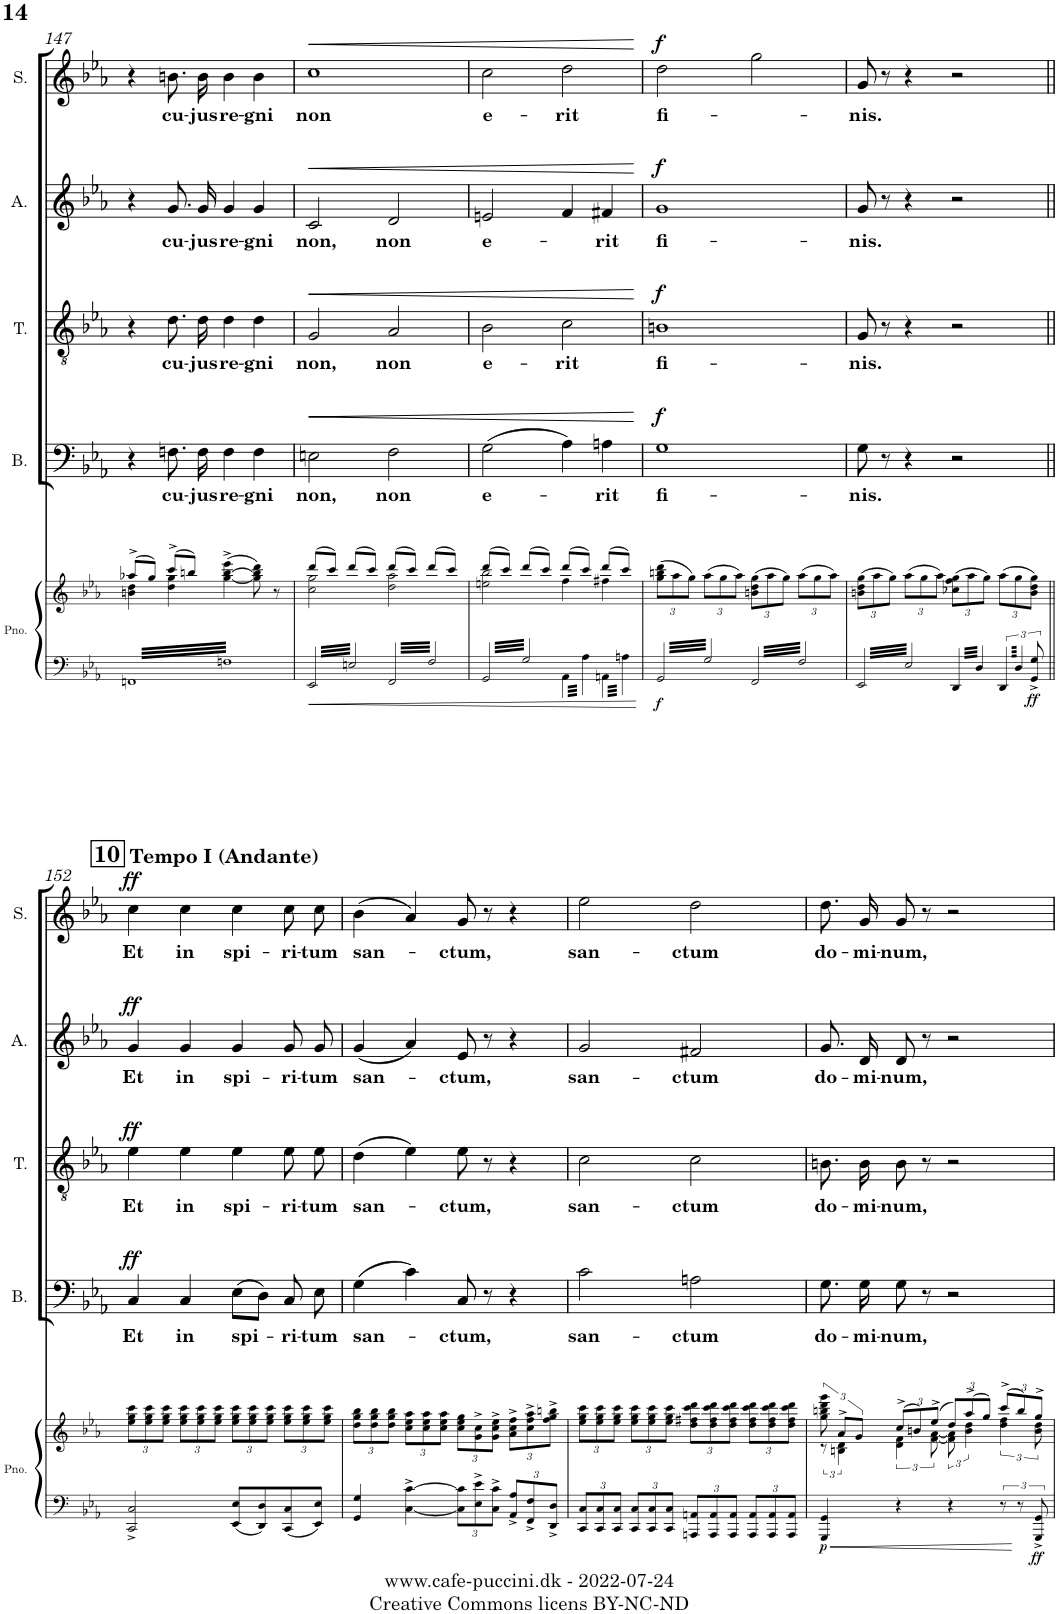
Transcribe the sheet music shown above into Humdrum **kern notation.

**kern	**kern	**dynam	**kern	**text	**dynam	**kern	**text	**dynam	**kern	**text	**dynam	**kern	**text	**dynam
*part5	*part5	*part5	*part4	*part4	*part4	*part3	*part3	*part3	*part2	*part2	*part2	*part1	*part1	*part1
*staff6	*staff5	*staff5/6	*staff4	*staff4	*staff4	*staff3	*staff3	*staff3	*staff2	*staff2	*staff2	*staff1	*staff1	*staff1
*I"Piano	*	*	*I"Bass	*	*	*I"Tenor	*	*	*I"Alto	*	*	*I"Soprano	*	*
*I'Pno.	*	*	*I'B.	*	*	*I'T.	*	*	*I'A.	*	*	*I'S.	*	*
!!LO:PB:g=z
*clefF4	*clefG2	*	*clefF4	*	*	*clefGv2	*	*	*clefG2	*	*	*clefG2	*	*
*k[b-e-a-]	*k[b-e-a-]	*	*k[b-e-a-]	*	*	*k[b-e-a-]	*	*	*k[b-e-a-]	*	*	*k[b-e-a-]	*	*
*M4/4	*M4/4	*	*M4/4	*	*	*M4/4	*	*	*M4/4	*	*	*M4/4	*	*
*met(c)	*met(c)	*	*met(c)	*	*	*met(c)	*	*	*met(c)	*	*	*met(c)	*	*
=147	=147	=147	=147	=147	=147	=147	=147	=147	=147	=147	=147	=147	=147	=147
*	*^	*	*	*	*	*	*	*	*	*	*	*	*	*
*	*	*^	*	*	*	*	*	*	*	*	*	*	*	*	*
3.FFn	(8aa-X^/L	2ryy	4bn\ 4dd\	.	4r	.	.	4r	.	.	4r	.	.	4r	.	.
.	8gg/J)	.	.	.	.	.	.	.	.	.	.	.	.	.	.	.
!	!	!	!	!	!	!LO:LY:b	!	!	!LO:LY:b	!	!	!LO:LY:b	!	!	!LO:LY:b	!
.	(8ccc^/L	.	4dd\ 4gg\	.	8.Fn\	cu-	.	8.d\L	cu-	.	8.g/L	cu-	.	8.bn\L	cu-	.
.	8bbn/J)	.	.	.	.	.	.	.	.	.	.	.	.	.	.	.
!	!	!	!	!	!	!LO:LY:b	!	!	!LO:LY:b	!	!	!LO:LY:b	!	!	!LO:LY:b	!
.	.	.	.	.	16F\	-jus	.	16d\Jk	-jus	.	16g/Jk	-jus	.	16b\Jk	-jus	.
!	!	!	!	!	!	!LO:LY:b	!	!	!LO:LY:b	!	!	!LO:LY:b	!	!	!LO:LY:b	!
3.Fn	(>[4gg\^ [4bb\^ 4eee-\^	4ryy	2ryy	.	4F\	re-	.	4d\	re-	.	4g/	re-	.	4b\	re-	.
!	!	!	!	!	!	!LO:LY:b	!	!	!LO:LY:b	!	!	!LO:LY:b	!	!	!LO:LY:b	!
.	8gg\] 8bb\] 8ddd\)	8ryy	.	.	4F\	-gni	.	4d\	-gni	.	4g/	-gni	.	4b\	-gni	.
.	8r	8ryy	.	.	.	.	.	.	.	.	.	.	.	.	.	.
*	*	*v	*v	*	*	*	*	*	*	*	*	*	*	*	*	*
=148	=148	=148	=148	=148	=148	=148	=148	=148	=148	=148	=148	=148	=148	=148	=148
!	!	!	!	!	!LO:LY:b	!LO:HP:b	!	!LO:LY:b	!LO:HP:b	!	!LO:LY:b	!LO:HP:b	!	!LO:LY:b	!LO:HP:b
6.EE-/	(8ddd/L	2cc\ 2gg\	.	2En\	non,	<	2G/	non,	<	2c/	non,	<	1cc	non	<
.	8ccc/J)	.	.	.	.	.	.	.	.	.	.	.	.	.	.
6.En/	(8ddd/L	.	.	.	.	.	.	.	.	.	.	.	.	.	.
.	8ccc/J)	.	.	.	.	.	.	.	.	.	.	.	.	.	.
!	!	!	!	!	!LO:LY:b	!	!	!LO:LY:b	!	!	!LO:LY:b	!	!	!	!
6.FF/	(8ddd/L	2dd\ 2aa-\	.	2F\	non	.	2A-/	non	.	2d/	non	.	.	.	.
.	8ccc/J)	.	.	.	.	.	.	.	.	.	.	.	.	.	.
6.F/	(8ddd/L	.	.	.	.	.	.	.	.	.	.	.	.	.	.
.	8ccc/J)	.	.	.	.	.	.	.	.	.	.	.	.	.	.
=149	=149	=149	=149	=149	=149	=149	=149	=149	=149	=149	=149	=149	=149	=149	=149
!	!	!	!	!	!LO:LY:b	!	!	!LO:LY:b	!	!	!LO:LY:b	!	!	!LO:LY:b	!
6.GG/	(8ddd/L	2een\ 2bb-\	.	(2G\	e-	.	2B-\	e-	.	2en/	e-	.	2cc\	e-	.
.	8ccc/J)	.	.	.	.	.	.	.	.	.	.	.	.	.	.
6.G/	(8ddd/L	.	.	.	.	.	.	.	.	.	.	.	.	.	.
.	8ccc/J)	.	.	.	.	.	.	.	.	.	.	.	.	.	.
!	!	!	!	!	!	!	!	!LO:LY:b	!	!	!	!	!	!LO:LY:b	!
12.AA-\	(8ddd/L	4ff\	.	4A-\)	.	.	2c\	-rit	.	4f/	.	.	2dd\	-rit	.
12.A-\	8ccc/J)	.	.	.	.	.	.	.	.	.	.	.	.	.	.
!	!	!	!	!	!LO:LY:b	!	!	!	!	!	!LO:LY:b	!	!	!	!
12.AAn\	(8ddd/L	4ff#X\	.	4An\	-rit	.	.	.	.	4f#X/	-rit	.	.	.	.
12.An\	8ccc/J)	.	.	.	.	.	.	.	.	.	.	.	.	.	.
*	*v	*v	*	*	*	*	*	*	*	*	*	*	*	*	*
.	.	.	.	.	[	.	.	[	.	.	[	.	.	[
=150	=150	=150	=150	=150	=150	=150	=150	=150	=150	=150	=150	=150	=150	=150
*	*Xbrackettup	*	*	*	*	*	*	*	*	*	*	*	*	*
!	!	!LO:DY:b=2	!	!LO:LY:b	!LO:DY:a	!	!LO:LY:b	!LO:DY:a	!	!LO:LY:b	!LO:DY:a	!	!LO:LY:b	!LO:DY:a
6.GG/	(12gg\ 12bbn\ 12ddd\L	f	1G	fi-	f	1Bn	fi-	f	1g	fi-	f	2dd\	fi-	f
.	12aa-\	.	.	.	.	.	.	.	.	.	.	.	.	.
.	12gg\J)	.	.	.	.	.	.	.	.	.	.	.	.	.
6.G/	(12aa-\L	.	.	.	.	.	.	.	.	.	.	.	.	.
.	12gg\	.	.	.	.	.	.	.	.	.	.	.	.	.
.	12aa-\J)	.	.	.	.	.	.	.	.	.	.	.	.	.
6.FF/	(12bn\ 12dd\ 12gg\L	.	.	.	.	.	.	.	.	.	.	2gg\	.	.
.	12aa-\	.	.	.	.	.	.	.	.	.	.	.	.	.
.	12gg\J)	.	.	.	.	.	.	.	.	.	.	.	.	.
6.F/	(12aa-\L	.	.	.	.	.	.	.	.	.	.	.	.	.
.	12gg\	.	.	.	.	.	.	.	.	.	.	.	.	.
.	12aa-\J)	.	.	.	.	.	.	.	.	.	.	.	.	.
=151	=151	=151	=151	=151	=151	=151	=151	=151	=151	=151	=151	=151	=151	=151
!	!	!	!	!LO:LY:b	!	!	!LO:LY:b	!	!	!LO:LY:b	!	!	!LO:LY:b	!
6.EE-/	(12bn\ 12dd\ 12gg\L	.	8G\	-nis.	.	8G/	-nis.	.	8g/	-nis.	.	8g/	-nis.	.
.	12aa-\	.	.	.	.	.	.	.	.	.	.	.	.	.
.	.	.	8r	.	.	8r	.	.	8r	.	.	8r	.	.
.	12gg\J)	.	.	.	.	.	.	.	.	.	.	.	.	.
6.E-/	(12aa-\L	.	4r	.	.	4r	.	.	4r	.	.	4r	.	.
.	12gg\	.	.	.	.	.	.	.	.	.	.	.	.	.
.	12aa-\J)	.	.	.	.	.	.	.	.	.	.	.	.	.
12.DD/	(12cc-X\ 12ff\ 12gg\L	.	2r	.	.	2r	.	.	2r	.	.	2r	.	.
.	12aa-\	.	.	.	.	.	.	.	.	.	.	.	.	.
12.D/	.	.	.	.	.	.	.	.	.	.	.	.	.	.
.	12gg\J)	.	.	.	.	.	.	.	.	.	.	.	.	.
12DD/	(12aa-\L	.	.	.	.	.	.	.	.	.	.	.	.	.
12D/	12gg\	.	.	.	.	.	.	.	.	.	.	.	.	.
!	!	!LO:DY:b=2	!	!	!	!	!	!	!	!	!	!	!	!
12GG/^ 12G/^	12b\ 12dd\ 12gg\J)	ff	.	.	.	.	.	.	.	.	.	.	.	.
!!LO:LB:g=z
=152||	=152||	=152||	=152||	=152||	=152||	=152||	=152||	=152||	=152||	=152||	=152||	=152||	=152||	=152||
!	!	!	!	!LO:LY:b	!LO:DY:a	!	!LO:LY:b	!LO:DY:a	!	!LO:LY:b	!LO:DY:a	!	!LO:LY:b	!LO:DY:a
2CC/^ 2C/^	12ee-\ 12gg\ 12ccc\L	.	4C/	Et	ff	4e-\	Et	ff	4g/	Et	ff	4cc\	Et	ff
.	12ee-\ 12gg\ 12ccc\	.	.	.	.	.	.	.	.	.	.	.	.	.
.	12ee-\ 12gg\ 12ccc\J	.	.	.	.	.	.	.	.	.	.	.	.	.
!	!	!	!	!LO:LY:b	!	!	!LO:LY:b	!	!	!LO:LY:b	!	!	!LO:LY:b	!
.	12ee-\ 12gg\ 12ccc\L	.	4C/	in	.	4e-\	in	.	4g/	in	.	4cc\	in	.
.	12ee-\ 12gg\ 12ccc\	.	.	.	.	.	.	.	.	.	.	.	.	.
.	12ee-\ 12gg\ 12ccc\J	.	.	.	.	.	.	.	.	.	.	.	.	.
!	!	!	!	!LO:LY:b	!	!	!LO:LY:b	!	!	!LO:LY:b	!	!	!LO:LY:b	!
8EE-/ 8E-/L	12ee-\ 12gg\ 12ccc\L	.	(8E-\L	spi-	.	4e-\	spi-	.	4g/	spi-	.	4cc\	spi-	.
.	12ee-\ 12gg\ 12ccc\	.	.	.	.	.	.	.	.	.	.	.	.	.
8DD/ 8D/	.	.	8D\J)	.	.	.	.	.	.	.	.	.	.	.
.	12ee-\ 12gg\ 12ccc\J	.	.	.	.	.	.	.	.	.	.	.	.	.
!	!	!	!	!LO:LY:b	!	!	!LO:LY:b	!	!	!LO:LY:b	!	!	!LO:LY:b	!
8CC/ 8C/	12ee-\ 12gg\ 12ccc\L	.	8C/	-ri-	.	8e-\L	-ri-	.	8g/L	-ri-	.	8cc\L	-ri-	.
.	12ee-\ 12gg\ 12ccc\	.	.	.	.	.	.	.	.	.	.	.	.	.
!	!	!	!	!LO:LY:b	!	!	!LO:LY:b	!	!	!LO:LY:b	!	!	!LO:LY:b	!
8EE-/ 8E-/J	.	.	8E-\	-tum	.	8e-\J	-tum	.	8g/J	-tum	.	8cc\J	-tum	.
.	12ee-\ 12gg\ 12ccc\J	.	.	.	.	.	.	.	.	.	.	.	.	.
=153	=153	=153	=153	=153	=153	=153	=153	=153	=153	=153	=153	=153	=153	=153
!	!	!	!	!LO:LY:b	!	!	!LO:LY:b	!	!	!LO:LY:b	!	!	!LO:LY:b	!
4GG/ 4G/	12dd\ 12gg\ 12bb-\L	.	(4G\	san-	.	(4d\	san-	.	(4g/	san-	.	(4b-\	san-	.
.	12dd\ 12gg\ 12bb-\	.	.	.	.	.	.	.	.	.	.	.	.	.
.	12dd\ 12gg\ 12bb-\J	.	.	.	.	.	.	.	.	.	.	.	.	.
[4C\^ [4c\^	12cc\ 12ee-\ 12aa-\L	.	4c\)	.	.	4e-\)	.	.	4a-/)	.	.	4a-/)	.	.
.	12cc\ 12ee-\ 12aa-\	.	.	.	.	.	.	.	.	.	.	.	.	.
.	12cc\ 12ee-\ 12aa-\J	.	.	.	.	.	.	.	.	.	.	.	.	.
*Xbrackettup	*	*	*	*	*	*	*	*	*	*	*	*	*	*
!	!	!	!	!LO:LY:b	!	!	!LO:LY:b	!	!	!LO:LY:b	!	!	!LO:LY:b	!
12C\] 12c\]L	12cc\ 12ee-\ 12gg\L	.	8C/	-ctum,	.	8e-\	-ctum,	.	8e-/	-ctum,	.	8g/	-ctum,	.
12E-\^ 12e-\^	12g\^ 12cc\^	.	.	.	.	.	.	.	.	.	.	.	.	.
.	.	.	8r	.	.	8r	.	.	8r	.	.	8r	.	.
12C\^ 12c\^J	12g\^ 12cc\^ 12ee-\^J	.	.	.	.	.	.	.	.	.	.	.	.	.
12AA-/^ 12A-/^L	12a-\^ 12cc\^ 12ff\^L	.	4r	.	.	4r	.	.	4r	.	.	4r	.	.
12FF/^ 12F/^	12cc\^ 12ff\^ 12aa-\^	.	.	.	.	.	.	.	.	.	.	.	.	.
12DD/^ 12D/^J	12ff\^ 12gg\^ 12bbn\^J	.	.	.	.	.	.	.	.	.	.	.	.	.
=154	=154	=154	=154	=154	=154	=154	=154	=154	=154	=154	=154	=154	=154	=154
!	!	!	!	!LO:LY:b	!	!	!LO:LY:b	!	!	!LO:LY:b	!	!	!LO:LY:b	!
12CC/ 12C/L	12ee-\ 12gg\ 12ccc\L	.	2c\	san-	.	2c\	san-	.	2g/	san-	.	2ee-\	san-	.
12CC/ 12C/	12ee-\ 12gg\ 12ccc\	.	.	.	.	.	.	.	.	.	.	.	.	.
12CC/ 12C/J	12ee-\ 12gg\ 12ccc\J	.	.	.	.	.	.	.	.	.	.	.	.	.
12CC/ 12C/L	12ee-\ 12gg\ 12ccc\L	.	.	.	.	.	.	.	.	.	.	.	.	.
12CC/ 12C/	12ee-\ 12gg\ 12ccc\	.	.	.	.	.	.	.	.	.	.	.	.	.
12CC/ 12C/J	12ee-\ 12gg\ 12ccc\J	.	.	.	.	.	.	.	.	.	.	.	.	.
!	!	!	!	!LO:LY:b	!	!	!LO:LY:b	!	!	!LO:LY:b	!	!	!LO:LY:b	!
12AAAn/ 12AAn/L	12dd\ 12ff#X\ 12ccc\ 12ddd\L	.	2An\	-ctum	.	2c\	-ctum	.	2f#X/	-ctum	.	2dd\	-ctum	.
12AAA/ 12AA/	12dd\ 12ff#\ 12ccc\ 12ddd\	.	.	.	.	.	.	.	.	.	.	.	.	.
12AAA/ 12AA/J	12dd\ 12ff#\ 12ccc\ 12ddd\J	.	.	.	.	.	.	.	.	.	.	.	.	.
12AAA/ 12AA/L	12dd\ 12ff#\ 12ccc\ 12ddd\L	.	.	.	.	.	.	.	.	.	.	.	.	.
12AAA/ 12AA/	12dd\ 12ff#\ 12ccc\ 12ddd\	.	.	.	.	.	.	.	.	.	.	.	.	.
12AAA/ 12AA/J	12dd\ 12ff#\ 12ccc\ 12ddd\J	.	.	.	.	.	.	.	.	.	.	.	.	.
=155	=155	=155	=155	=155	=155	=155	=155	=155	=155	=155	=155	=155	=155	=155
*	*brackettup	*	*	*	*	*	*	*	*	*	*	*	*	*
*	*^	*	*	*	*	*	*	*	*	*	*	*	*	*
!	!	!	!LO:DY:b=2	!	!LO:LY:b	!	!	!LO:LY:b	!	!	!LO:LY:b	!	!	!LO:LY:b	!
4GGG/ 4GG/	12gg\ 12bbn\ 12ddd\ 12ggg\	12r	p	8.G\	do-	.	8.Bn\L	do-	.	8.g/L	do-	.	8.dd\L	do-	.
.	12a-^/L	6Bn\ 6d\	.	.	.	.	.	.	.	.	.	.	.	.	.
.	12g/J	.	.	.	.	.	.	.	.	.	.	.	.	.	.
!	!	!	!	!	!LO:LY:b	!	!	!LO:LY:b	!	!	!LO:LY:b	!	!	!LO:LY:b	!
.	.	.	.	16G\	-mi-	.	16B\Jk	-mi-	.	16d/Jk	-mi-	.	16g\Jk	-mi-	.
*	*Xbrackettup	*brackettup	*	*	*	*	*	*	*	*	*	*	*	*	*
!	!	!	!	!	!LO:LY:b	!	!	!LO:LY:b	!	!	!LO:LY:b	!	!	!LO:LY:b	!
4r	(12cc^/L	6d\ 6f\	.	8G\	-num,	.	8B\	-num,	.	8d/	-num,	.	8g/	-num,	.
.	12bn/)	.	.	.	.	.	.	.	.	.	.	.	.	.	.
.	.	.	.	8r	.	.	8r	.	.	8r	.	.	8r	.	.
.	(12ee-^/J	[12f\ [12a-\	.	.	.	.	.	.	.	.	.	.	.	.	.
*	*Xbrackettup	*brackettup	*	*	*	*	*	*	*	*	*	*	*	*	*
4r	12dd/L)	12f\] 12a-\]	.	2r	.	.	2r	.	.	2r	.	.	2r	.	.
.	(12aa-^/	6b\ 6dd\	.	.	.	.	.	.	.	.	.	.	.	.	.
.	12gg/J)	.	.	.	.	.	.	.	.	.	.	.	.	.	.
*brackettup	*Xbrackettup	*brackettup	*	*	*	*	*	*	*	*	*	*	*	*	*
12r	(12ccc^/L	6dd\ 6ff\	.	.	.	.	.	.	.	.	.	.	.	.	.
12r	12bb/)	.	.	.	.	.	.	.	.	.	.	.	.	.	.
!	!	!	!LO:DY:b=2	!	!	!	!	!	!	!	!	!	!	!	!
12GGG/^ 12GG/^	12gg^/J	12b\ 12dd\	ff	.	.	.	.	.	.	.	.	.	.	.	.
*	*v	*v	*	*	*	*	*	*	*	*	*	*	*	*	*
=	=	=	=	=	=	=	=	=	=	=	=	=	=	=
*-	*-	*-	*-	*-	*-	*-	*-	*-	*-	*-	*-	*-	*-	*-
